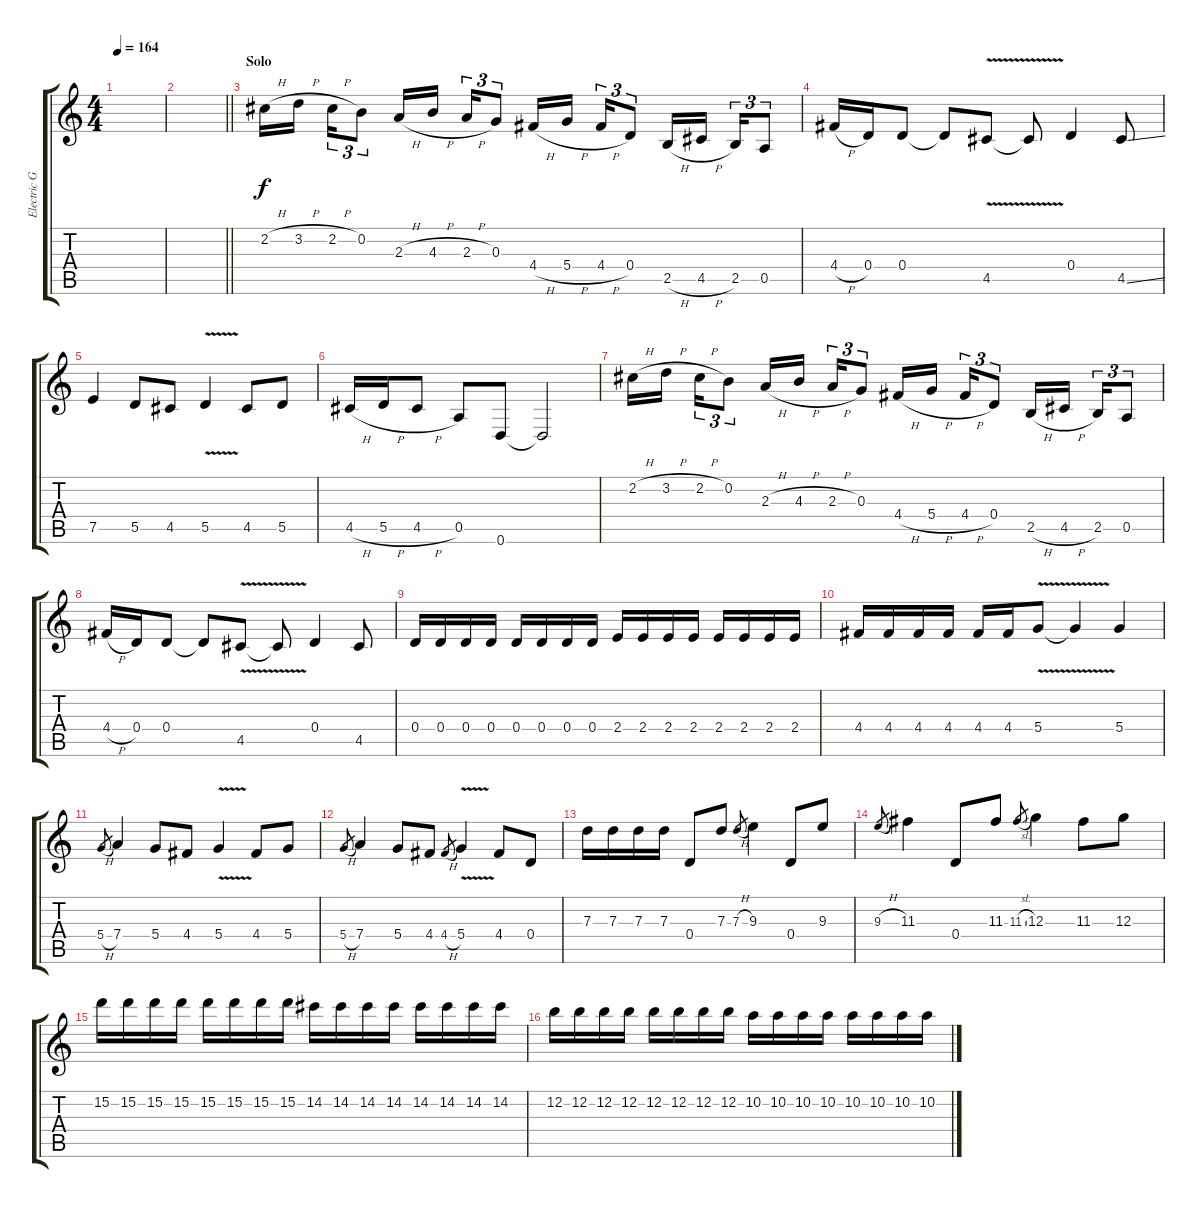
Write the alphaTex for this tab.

\track ("Electric Guitar" "Electric G") {instrument distortionguitar}
\staff {score tabs}
\tuning (E4 B3 G3 D3 A2 D2) {hide}
\ts (4 4)
\tempo 164
\clef g2
\ks c
|
\barLineRight lightlight
|
\section ("" "Solo")
2.2{h}.16{volume 16} 3.2{h}.16{beam splitsecondary} 2.2{h}.16{tu (3 2)} 0.2.8{tu (3 2)} 2.3{h}.16 4.3{h}.16{beam splitsecondary} 2.3{h}.16{tu (3 2)} 0.3.8{tu (3 2)} 4.4{h}.16 5.4{h}.16{beam splitsecondary} 4.4{h}.16{tu (3 2)} 0.4.8{tu (3 2)} 2.5{h}.16 4.5{h}.16{beam splitsecondary} 2.5.16{tu (3 2)} 0.5.8{tu (3 2)} |
4.4{h}.16 0.4.16 0.4.8 0.4{t}.8 4.5{v}.8 4.5{v t}.8 0.4.4 4.5{ss}.8 |
7.5.4 5.5.8 4.5.8 5.5{v}.4 4.5.8 5.5.8 |
4.5{h}.16 5.5{h}.16 4.5{h}.8 0.5.8 0.6.8 0.6{t}.2 |
2.2{h}.16 3.2{h}.16{beam splitsecondary} 2.2{h}.16{tu (3 2)} 0.2.8{tu (3 2)} 2.3{h}.16 4.3{h}.16{beam splitsecondary} 2.3{h}.16{tu (3 2)} 0.3.8{tu (3 2)} 4.4{h}.16 5.4{h}.16{beam splitsecondary} 4.4{h}.16{tu (3 2)} 0.4.8{tu (3 2)} 2.5{h}.16 4.5{h}.16{beam splitsecondary} 2.5.16{tu (3 2)} 0.5.8{tu (3 2)} |
4.4{h}.16 0.4.16 0.4.8 0.4{t}.8 4.5{v}.8 4.5{v t}.8 0.4.4 4.5.8 |
0.4.16 0.4.16 0.4.16 0.4.16 0.4.16 0.4.16 0.4.16 0.4.16 2.4.16 2.4.16 2.4.16 2.4.16 2.4.16 2.4.16 2.4.16 2.4.16 |
4.4.16 4.4.16 4.4.16 4.4.16 4.4.16 4.4.16 5.4{v}.8 5.4{t}.4 5.4.4 |
5.4{h}.8{gr} 7.4.4 5.4.8 4.4.8 5.4{v}.4 4.4.8 5.4.8 |
5.4{h}.8{gr} 7.4.4 5.4.8 4.4.8 4.4{h}.8{gr} 5.4{v}.4 4.4.8 0.4.8 |
7.3.16 7.3.16 7.3.16 7.3.16 0.4.8 7.3.8 7.3{h}.8{gr} 9.3.4 0.4.8 9.3.8 |
9.3{h}.8{gr} 11.3.4 0.4.8 11.3.8 11.3{sl}.8{gr} 12.3.4 11.3.8 12.3.8 |
15.2.16 15.2.16 15.2.16 15.2.16 15.2.16 15.2.16 15.2.16 15.2.16 14.2.16 14.2.16 14.2.16 14.2.16 14.2.16 14.2.16 14.2.16 14.2.16 |
12.2.16 12.2.16 12.2.16 12.2.16 12.2.16 12.2.16 12.2.16 12.2.16 10.2.16 10.2.16 10.2.16 10.2.16 10.2.16 10.2.16 10.2.16 10.2.16
